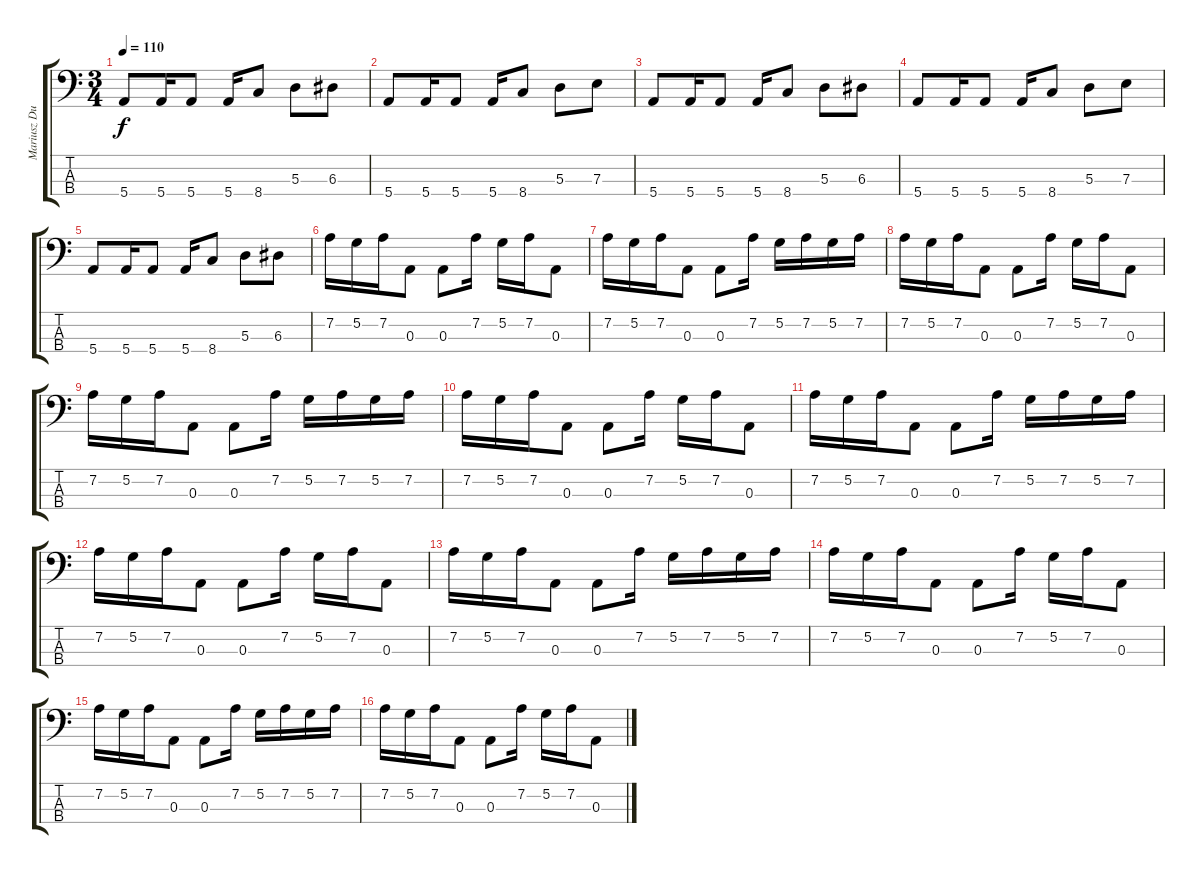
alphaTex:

\track ("Mariusz Duda" "Mariusz Du") {instrument electricbassfinger}
\staff {score tabs}
\tuning (G2 D2 A1 E1) {hide}
\ts (3 4)
\tempo 110
\clef f4
\ks c
5.4.8{dy f} 5.4.16 5.4.8 5.4.16 8.4.8 5.3.8 6.3.8 |
5.4.8 5.4.16 5.4.8 5.4.16 8.4.8 5.3.8 7.3.8 |
5.4.8 5.4.16 5.4.8 5.4.16 8.4.8 5.3.8 6.3.8 |
5.4.8 5.4.16 5.4.8 5.4.16 8.4.8 5.3.8 7.3.8 |
5.4.8 5.4.16 5.4.8 5.4.16 8.4.8 5.3.8 6.3.8 |
7.2.16 5.2.16 7.2.16 0.3.8 0.3.8 7.2.16 5.2.16 7.2.16 0.3.8 |
7.2.16 5.2.16 7.2.16 0.3.8 0.3.8 7.2.16 5.2.16 7.2.16 5.2.16 7.2.16 |
7.2.16 5.2.16 7.2.16 0.3.8 0.3.8 7.2.16 5.2.16 7.2.16 0.3.8 |
7.2.16 5.2.16 7.2.16 0.3.8 0.3.8 7.2.16 5.2.16 7.2.16 5.2.16 7.2.16 |
7.2.16 5.2.16 7.2.16 0.3.8 0.3.8 7.2.16 5.2.16 7.2.16 0.3.8 |
7.2.16 5.2.16 7.2.16 0.3.8 0.3.8 7.2.16 5.2.16 7.2.16 5.2.16 7.2.16 |
7.2.16 5.2.16 7.2.16 0.3.8 0.3.8 7.2.16 5.2.16 7.2.16 0.3.8 |
7.2.16 5.2.16 7.2.16 0.3.8 0.3.8 7.2.16 5.2.16 7.2.16 5.2.16 7.2.16 |
7.2.16 5.2.16 7.2.16 0.3.8 0.3.8 7.2.16 5.2.16 7.2.16 0.3.8 |
7.2.16 5.2.16 7.2.16 0.3.8 0.3.8 7.2.16 5.2.16 7.2.16 5.2.16 7.2.16 |
7.2.16 5.2.16 7.2.16 0.3.8 0.3.8 7.2.16 5.2.16 7.2.16 0.3.8
